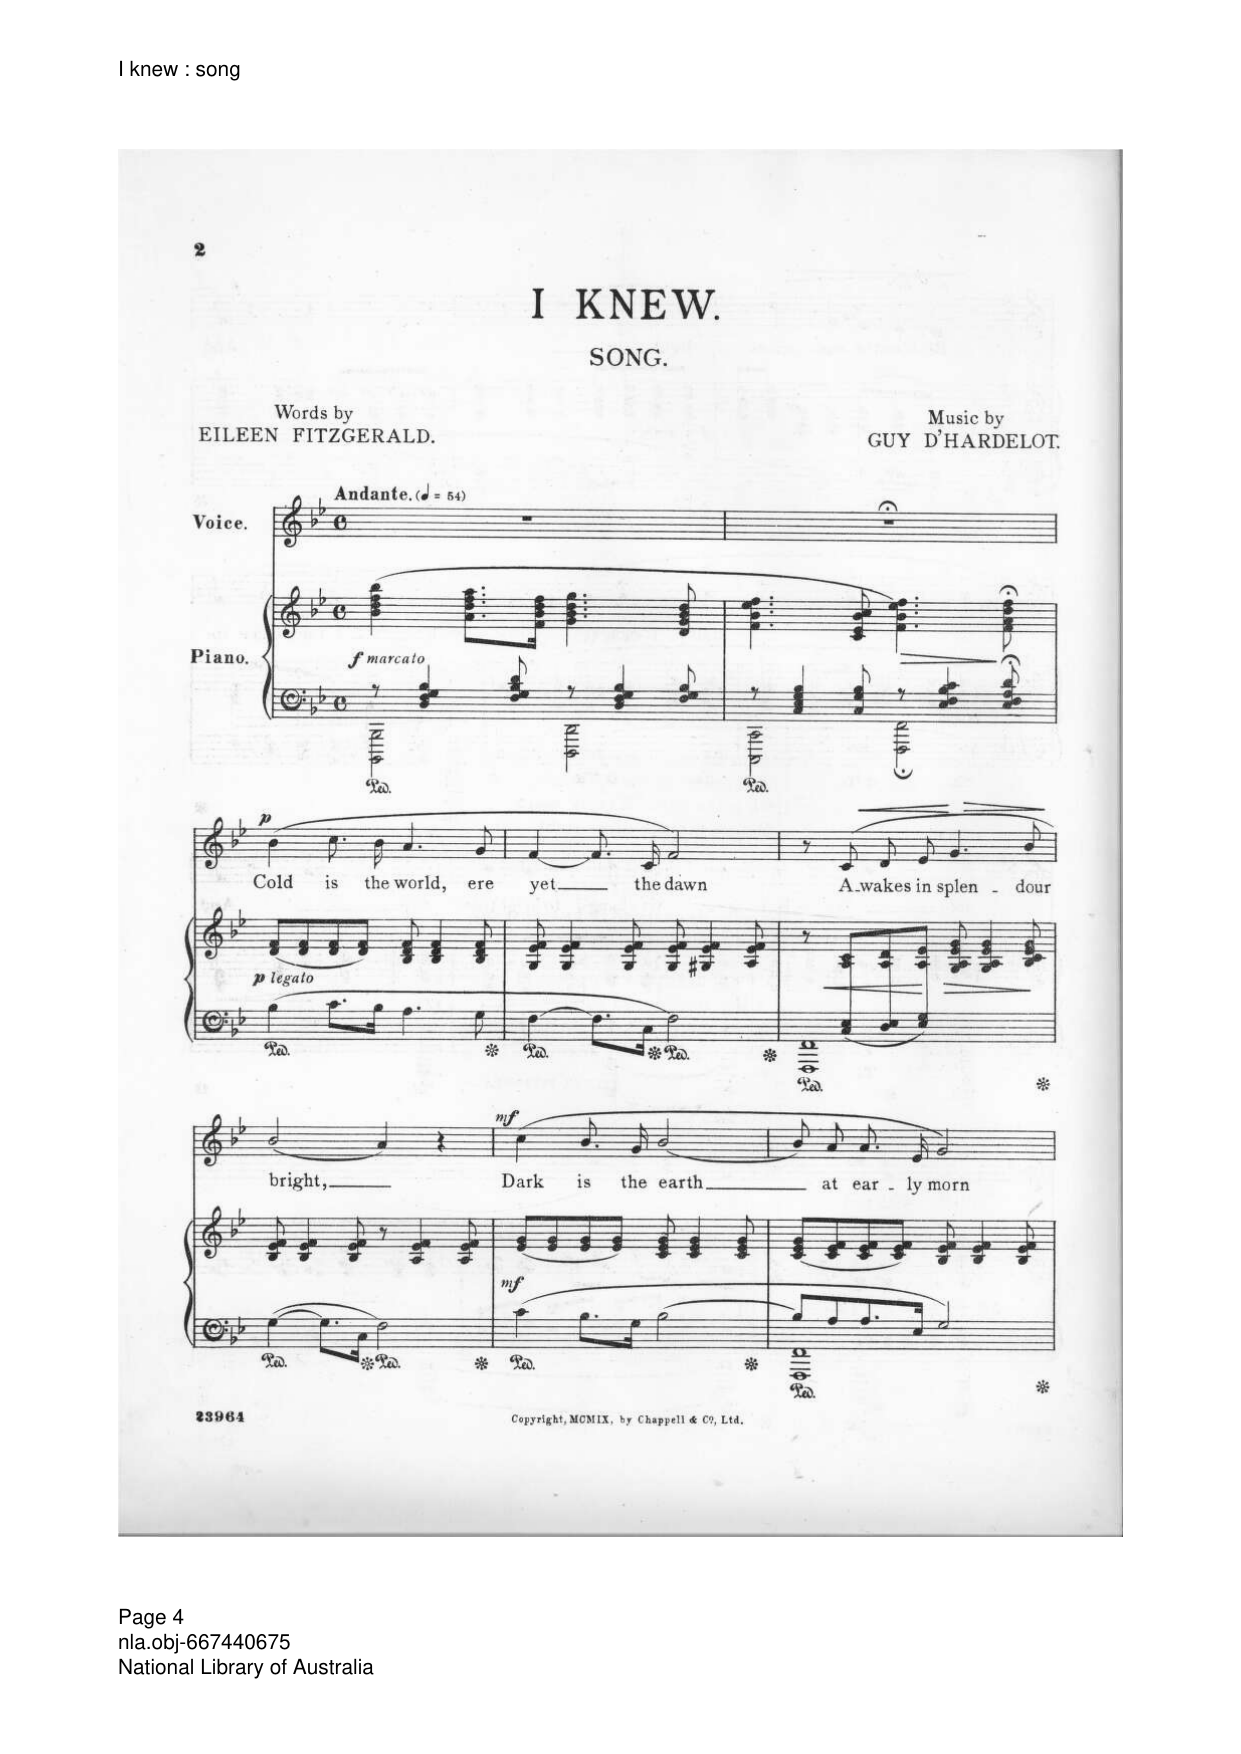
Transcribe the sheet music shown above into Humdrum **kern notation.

**kern	**kern	**dynam	**kern	**text	**dynam
*part2	*part2	*part2	*part1	*part1	*part1
*staff3	*staff2	*staff2/3	*staff1	*staff1	*staff1
*I"Piano	*	*	*I"Voice	*	*
*I'Pno	*	*	*	*	*
*clefF4	*clefG2	*	*clefG2	*	*
*k[b-e-]	*k[b-e-]	*	*k[b-e-]	*	*
*M4/4	*M4/4	*	*M4/4	*	*
*met(c)	*met(c)	*	*met(c)	*	*
*MM54	*MM54	*	*MM54	*	*
=1	=1	=1	=1	=1	=1
*^	*	*	*	*	*
!	!	!	!	!LO:TX:a:B:t=Andante	!	!
!	!	!	!LO:DY:b	!	!	!
!	!	!	!LO:DY:n=1:b	!	!	!
8r	2BBBB-\ 2BBB-\	(4b-\ 4dd\ 4ff\ 4bb-\	f other-dynamics	1r	.	.
4D/ 4F/ 4G/ 4B-/	.	.	.	.	.	.
.	.	8.a\ 8.dd\ 8.ff\ 8.aa\L	.	.	.	.
8F/ 8G/ 8B-/ 8d/	.	.	.	.	.	.
.	.	16f\ 16b-\ 16dd\ 16ff\Jk	.	.	.	.
8r	2DDD\ 2DD\	4.g\ 4.b-\ 4.dd\ 4.gg\	.	.	.	.
4D/ 4F/ 4G/ 4B-/	.	.	.	.	.	.
8F/ 8G/ 8B-/	.	8d/ 8g/ 8b-/ 8dd/	.	.	.	.
=2	=2	=2	=2	=2	=2	=2
8r	2CCC\ 2CC\	4.f\ 4.b-\ 4.ee-\ 4.ff\	.	1r;<	.	.
8C/ 8E-/ 8G/ 8B-/	.	.	.	.	.	.
4C/ 4G/ 4B-/	.	.	.	.	.	.
.	.	8c/ 8e-/ 8b-/ 8cc/	.	.	.	.
!	!	!	!LO:HP:b	!	!	!
8r	2FFF\; 2FF\;	4.f\ 4.b-\ 4.ee-\ 4.ff\)	>	.	.	.
4E-/ 4F/ 4B-/ 4c/	.	.	.	.	.	.
8E-/;< 8F/;< 8A/;< 8d/;<	.	8f\;< 8a\;< 8dd\;< 8ff\;<	]	.	.	.
*v	*v	*	*	*	*	*
=3	=3	=3	=3	=3	=3
!	!	!LO:DY:b	!	!	!
!	!	!LO:DY:n=1:b	!	!	!LO:DY:a
4B-\	(8d/ 8f/L	p other-dynamics	(4b-\	Cold	p
.	8d/ 8f/	.	.	.	.
8.c\L	8d/ 8f/	.	8.cc\L	is	.
.	8d/ 8f/J)	.	.	.	.
16B-\Jk	.	.	16b-\Jk	the	.
4.A\	8B-/ 8d/ 8f/	.	4.a/	world,	.
.	4B-/ 4d/ 4f/	.	.	.	.
8G\	8B-/ 8d/ 8f/	.	8g/	e’er	.
=4	=4	=4	=4	=4	=4
[4F\	8G/ 8e-/ 8f/	.	[4f/	yet	.
.	4G/ 4e-/ 4f/	.	.	.	.
8.F\L]	.	.	8.f/L]	.	.
.	8G/ 8e-/ 8f/	.	.	.	.
16C\Jk	.	.	16c/Jk	the	.
2F\	8G/ 8e-/ 8f/	.	2f/)	dawn	.
.	4G#X/ 4e-/ 4f/	.	.	.	.
.	8A/ 8e-/ 8f/	.	.	.	.
=5	=5	=5	=5	=5	=5
*^	*	*	*	*	*
8ryy	1FFF 1FF	8r	.	8r	.	.
!	!	!	!LO:HP:b	!	!	!LO:HP:b
8C/ 8E-/L	.	8A/ 8c/L	<	(8c/	A-	<
8D/ 8E-/	.	8A/ 8d/	.	8d/L	-wakes	.
8E-/ 8G/J	.	8A/ 8e-/J	.	8e-/J	in	.
!	!	!	!LO:HP:n=1:b	!	!	!LO:HP:n=1:b
2ryy	.	8G/ 8A/ 8e-/ 8g/	[ >	4.g/	splen-	[ >
.	.	4G/ 4A/ 4e-/ 4g/	.	.	.	.
.	.	8B-/ 8c/ 8e-/ 8g/	.	8b-/	-dour	.
*v	*v	*	*	*	*	*
.	.	]	.	.	]
=6	=6	=6	=6	=6	=6
[4G\	8B-/ 8e-/ 8f/	.	2b-/	bright,	.
.	4B-/ 4e-/ 4f/	.	.	.	.
8.G\L]	.	.	.	.	.
.	8B-/ 8e-/ 8f/	.	.	.	.
16C\Jk	.	.	.	.	.
2F\	8r	.	4a/)	.	.
.	4A/ 4e-/ 4f/	.	.	.	.
.	.	.	4r	.	.
.	8A/ 8e-/ 8f/	.	.	.	.
=7	=7	=7	=7	=7	=7
!	!	!LO:DY:b	!	!	!LO:DY:a
4c\	(8e-/ 8g/L	mf	(4cc\	Dark	mf
.	8e-/ 8g/	.	.	.	.
8.B-\L	8e-/ 8g/	.	8.b-/L	is	.
.	8e-/ 8g/J)	.	.	.	.
16G\Jk	.	.	16g/Jk	the	.
[>2B-\	8c/ 8e-/ 8g/	.	[2b-/	earth	.
.	4c/ 4e-/ 4g/	.	.	.	.
.	8c/ 8e-/ 8g/	.	.	.	.
=8	=8	=8	=8	=8	=8
*^	*	*	*	*	*
8B-/L]	1FFF 1FF	(8c/ 8e-/ 8g/L	.	8b-/L]	.	.
8A/	.	8c/ 8e-/ 8f/	.	8a/J	at	.
8.A/	.	8c/ 8e-/ 8f/	.	8.a/L	ear-	.
.	.	8c/ 8e-/ 8f/J)	.	.	.	.
16E-/Jk	.	.	.	16e-/Jk	-ly	.
2G/	.	8B-/ 8e-/ 8f/	.	2g/)	morn	.
.	.	4B-/ 4e-/ 4f/	.	.	.	.
.	.	8B-/ 8e-/ 8f/	.	.	.	.
*v	*v	*	*	*	*	*
=	=	=	=	=	=
*-	*-	*-	*-	*-	*-
